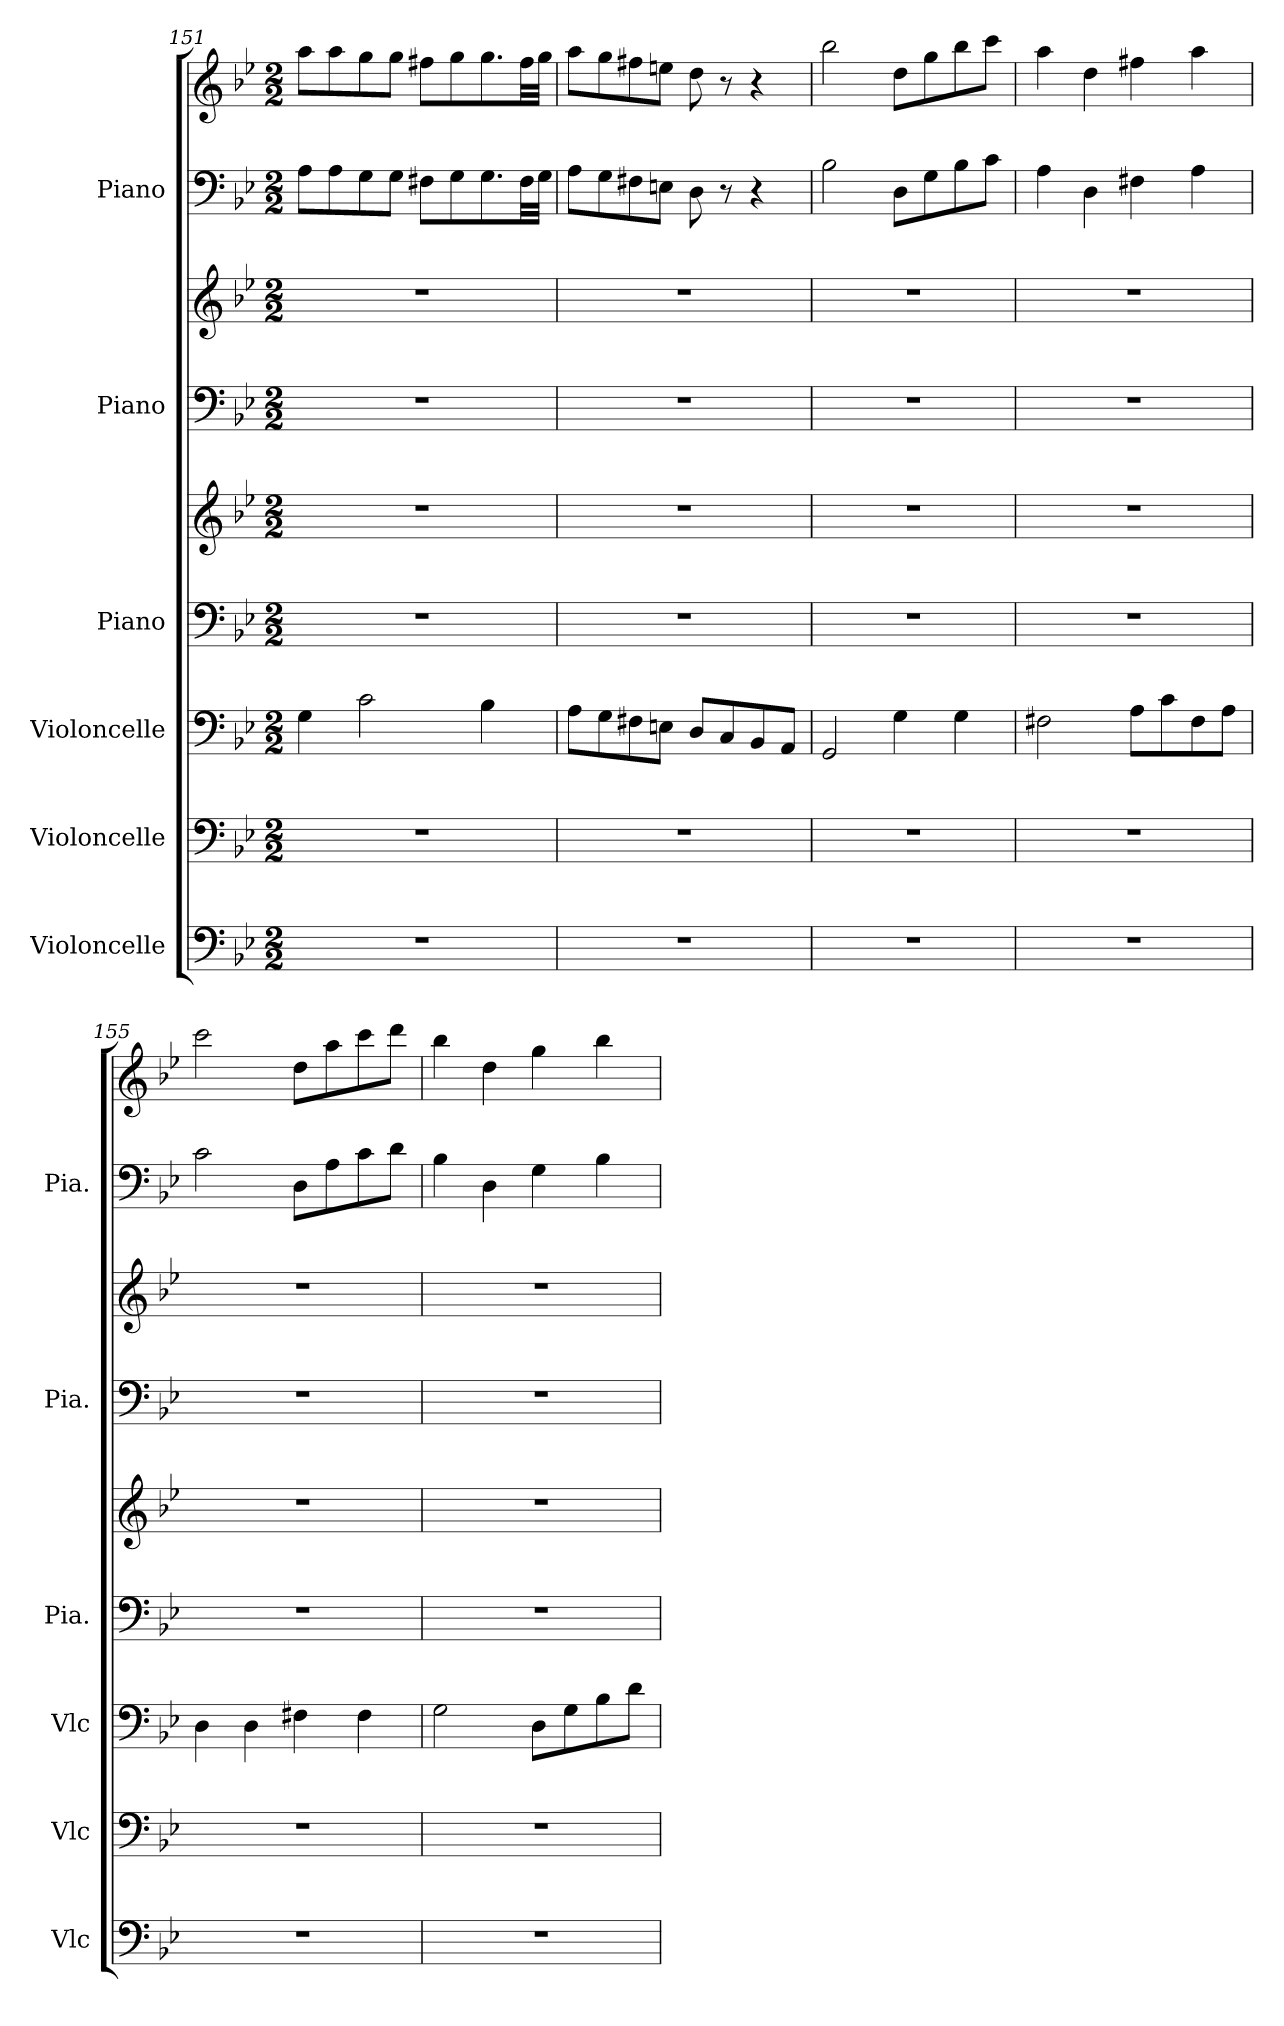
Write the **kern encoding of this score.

**kern	**kern	**kern	**kern	**kern	**kern	**kern	**kern	**kern
*part6	*part5	*part4	*part3	*part3	*part2	*part2	*part1	*part1
*staff9	*staff8	*staff7	*staff6	*staff5	*staff4	*staff3	*staff2	*staff1
*I"Violoncelle	*I"Violoncelle	*I"Violoncelle	*I"Piano	*	*I"Piano	*	*I"Piano	*
*I'Vlc	*I'Vlc	*I'Vlc	*I'Pia.	*	*I'Pia.	*	*I'Pia.	*
*clefF4	*clefF4	*clefF4	*clefF4	*clefG2	*clefF4	*clefG2	*clefF4	*clefG2
*k[b-e-]	*k[b-e-]	*k[b-e-]	*k[b-e-]	*k[b-e-]	*k[b-e-]	*k[b-e-]	*k[b-e-]	*k[b-e-]
*M2/2	*M2/2	*M2/2	*M2/2	*M2/2	*M2/2	*M2/2	*M2/2	*M2/2
=151	=151	=151	=151	=151	=151	=151	=151	=151
1r	1r	4G\	1r	1r	1r	1r	8A\L	8aa\L
.	.	.	.	.	.	.	8A\	8aa\
.	.	2c\	.	.	.	.	8G\	8gg\
.	.	.	.	.	.	.	8G\J	8gg\J
.	.	.	.	.	.	.	8F#X\L	8ff#X\L
.	.	.	.	.	.	.	8G\	8gg\
.	.	4B-\	.	.	.	.	8.G\	8.gg\
.	.	.	.	.	.	.	32F#\LL	32ff#\LL
.	.	.	.	.	.	.	32G\JJJ	32gg\JJJ
=152	=152	=152	=152	=152	=152	=152	=152	=152
1r	1r	8A\L	1r	1r	1r	1r	8A\L	8aa\L
.	.	8G\	.	.	.	.	8G\	8gg\
.	.	8F#X\	.	.	.	.	8F#X\	8ff#X\
.	.	8En\J	.	.	.	.	8En\J	8een\J
.	.	8D/L	.	.	.	.	8D\	8dd\
.	.	8C/	.	.	.	.	8r	8r
.	.	8BB-/	.	.	.	.	4r	4r
.	.	8AA/J	.	.	.	.	.	.
!!LO:PB:g=z
=153	=153	=153	=153	=153	=153	=153	=153	=153
1r	1r	2GG/	1r	1r	1r	1r	2B-\	2bb-\
.	.	4G\	.	.	.	.	8D\L	8dd\L
.	.	.	.	.	.	.	8G\	8gg\
.	.	4G\	.	.	.	.	8B-\	8bb-\
.	.	.	.	.	.	.	8c\J	8ccc\J
=154	=154	=154	=154	=154	=154	=154	=154	=154
1r	1r	2F#X\	1r	1r	1r	1r	4A\	4aa\
.	.	.	.	.	.	.	4D\	4dd\
.	.	8A\L	.	.	.	.	4F#X\	4ff#X\
.	.	8c\	.	.	.	.	.	.
.	.	8F#\	.	.	.	.	4A\	4aa\
.	.	8A\J	.	.	.	.	.	.
=155	=155	=155	=155	=155	=155	=155	=155	=155
1r	1r	4D\	1r	1r	1r	1r	2c\	2ccc\
.	.	4D\	.	.	.	.	.	.
.	.	4F#X\	.	.	.	.	8D\L	8dd\L
.	.	.	.	.	.	.	8A\	8aa\
.	.	4F#\	.	.	.	.	8c\	8ccc\
.	.	.	.	.	.	.	8d\J	8ddd\J
=156	=156	=156	=156	=156	=156	=156	=156	=156
1r	1r	2G\	1r	1r	1r	1r	4B-\	4bb-\
.	.	.	.	.	.	.	4D\	4dd\
.	.	8D\L	.	.	.	.	4G\	4gg\
.	.	8G\	.	.	.	.	.	.
.	.	8B-\	.	.	.	.	4B-\	4bb-\
.	.	8d\J	.	.	.	.	.	.
=	=	=	=	=	=	=	=	=
*-	*-	*-	*-	*-	*-	*-	*-	*-
